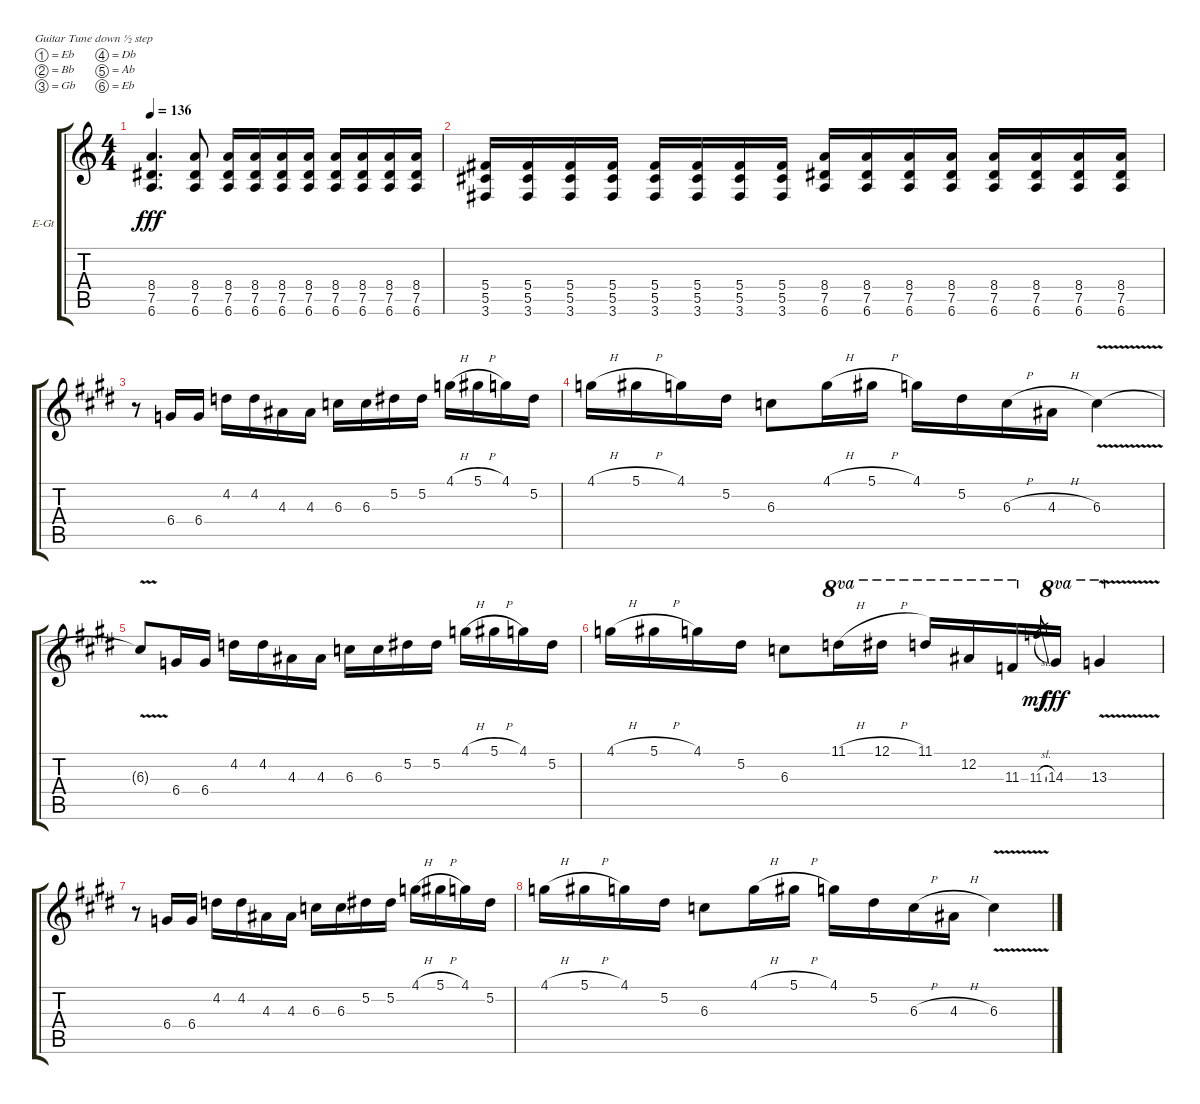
\bracketExtendMode groupsimilarinstruments
\firstSystemTrackNameOrientation horizontal
\otherSystemsTrackNameOrientation horizontal
\track ("Luke Hoskin" "E-Gt") {instrument distortionguitar}
\staff {score tabs}
\tuning (Eb4 Bb3 Gb3 Db3 Ab2 Eb2)
\ts (4 4)
\tempo 136
\clef g2
\ks c
(8.4 7.5 6.6).4{d dy fff} (8.4 7.5 6.6).8 (8.4 7.5 6.6).16 (8.4 7.5 6.6).16 (8.4 7.5 6.6).16 (8.4 7.5 6.6).16 (8.4 7.5 6.6).16 (8.4 7.5 6.6).16 (8.4 7.5 6.6).16 (8.4 7.5 6.6).16 |
(5.4 5.5 3.6).16 (5.4 5.5 3.6).16 (5.4 5.5 3.6).16 (5.4 5.5 3.6).16 (5.4 5.5 3.6).16 (5.4 5.5 3.6).16 (5.4 5.5 3.6).16 (5.4 5.5 3.6).16 (8.4 7.5 6.6).16 (8.4 7.5 6.6).16 (8.4 7.5 6.6).16 (8.4 7.5 6.6).16 (8.4 7.5 6.6).16 (8.4 7.5 6.6).16 (8.4 7.5 6.6).16 (8.4 7.5 6.6).16 |
\ks e
r.8 6.4.16 6.4.16 4.2.16 4.2.16 4.3.16 4.3.16 6.3.16 6.3.16 5.2.16 5.2.16 4.1{h}.16 5.1{h}.16 4.1.16 5.2.16 |
4.1{h}.16 5.1{h}.16 4.1.16 5.2.16 6.3.8 4.1{h}.16 5.1{h}.16 4.1.16 5.2.16 6.3{h}.16 4.3{h}.16 6.3{v}.4 |
6.3{v t}.8 6.4.16 6.4.16 4.2.16 4.2.16 4.3.16 4.3.16 6.3.16 6.3.16 5.2.16 5.2.16 4.1{h}.16 5.1{h}.16 4.1.16 5.2.16 |
4.1{h}.16 5.1{h}.16 4.1.16 5.2.16 6.3.8 11.1{h}.16{ot 8va} 12.1{h}.16{ot 8va} 11.1.16{ot 8va} 12.2.16{ot 8va} 11.3.16{ot 8va} 11.3{sl}.8{gr dy mf} 14.3.16{ot 8va dy fff} 13.3{v}.4{ot 8va} |
r.8 6.4.16 6.4.16 4.2.16 4.2.16 4.3.16 4.3.16 6.3.16 6.3.16 5.2.16 5.2.16 4.1{h}.16 5.1{h}.16 4.1.16 5.2.16 |
4.1{h}.16 5.1{h}.16 4.1.16 5.2.16 6.3.8 4.1{h}.16 5.1{h}.16 4.1.16 5.2.16 6.3{h}.16 4.3{h}.16 6.3{v}.4
